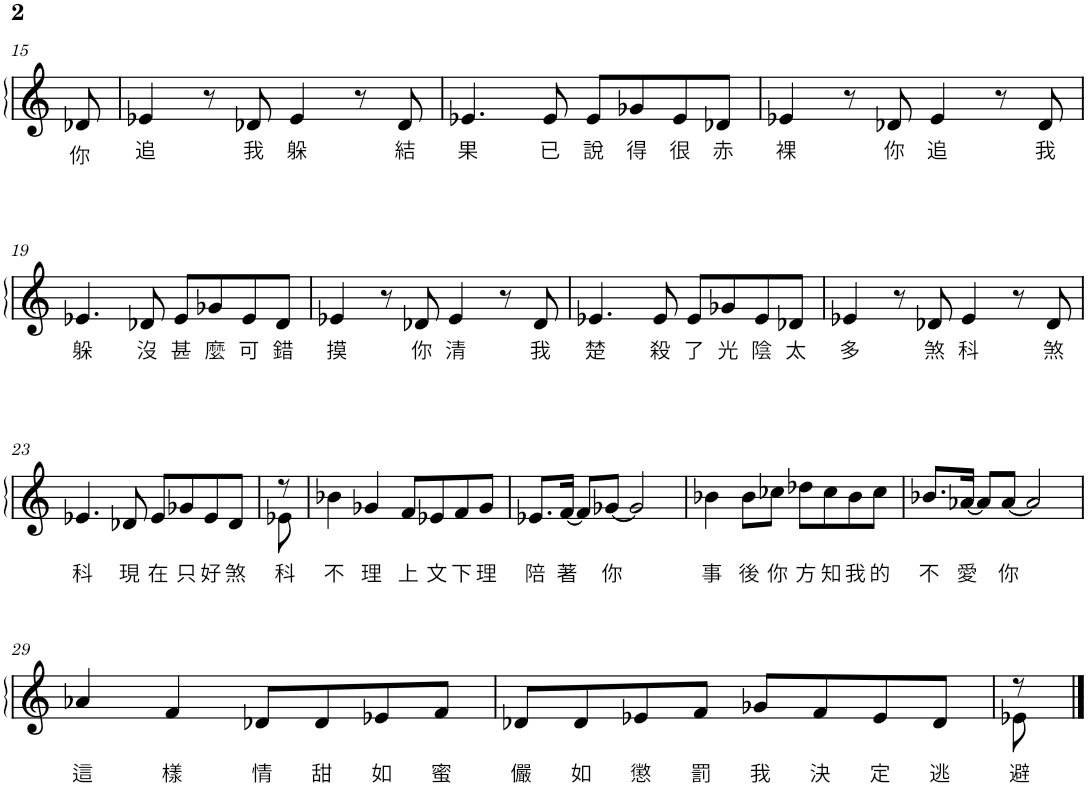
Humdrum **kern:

**kern	**text	**text
*part1	*part1	*part1
*staff1	*staff1	*staff1
*I"Piano	*	*
*I'Pno	*	*
!!LO:PB:g=z
*clefG2	*	*
*k[]	*	*
*M4/4	*	*
=15	=15	=15
!	!	!LO:LY:b
8d-X/	.	你
=16	=16	=16
!	!LO:LY:b	!
4e-X/	追	.
8r	.	.
!	!LO:LY:b	!
8d-X/	我	.
!	!LO:LY:b	!
4e-/	躲	.
8r	.	.
!	!LO:LY:b	!
8d-/	結	.
=17	=17	=17
!	!LO:LY:b	!
4.e-X/	果	.
!	!LO:LY:b	!
8e-/	已	.
!	!LO:LY:b	!
8e-/L	說	.
!	!LO:LY:b	!
8g-X/	得	.
!	!LO:LY:b	!
8e-/	很	.
!	!LO:LY:b	!
8d-X/J	赤	.
=18	=18	=18
!	!LO:LY:b	!
4e-X/	裸	.
8r	.	.
!	!LO:LY:b	!
8d-X/	你	.
!	!LO:LY:b	!
4e-/	追	.
8r	.	.
!	!LO:LY:b	!
8d-/	我	.
!!LO:LB:g=z
=19	=19	=19
!	!LO:LY:b	!
4.e-X/	躲	.
!	!LO:LY:b	!
8d-X/	沒	.
!	!LO:LY:b	!
8e-/L	甚	.
!	!LO:LY:b	!
8g-X/	麼	.
!	!LO:LY:b	!
8e-/	可	.
!	!LO:LY:b	!
8d-/J	錯	.
=20	=20	=20
!	!LO:LY:b	!
4e-X/	摸	.
8r	.	.
!	!LO:LY:b	!
8d-X/	你	.
!	!LO:LY:b	!
4e-/	清	.
8r	.	.
!	!LO:LY:b	!
8d-/	我	.
=21	=21	=21
!	!LO:LY:b	!
4.e-X/	楚	.
!	!LO:LY:b	!
8e-/	殺	.
!	!LO:LY:b	!
8e-/L	了	.
!	!LO:LY:b	!
8g-X/	光	.
!	!LO:LY:b	!
8e-/	陰	.
!	!LO:LY:b	!
8d-X/J	太	.
=22	=22	=22
!	!LO:LY:b	!
4e-X/	多	.
8r	.	.
!	!LO:LY:b	!
8d-X/	煞	.
!	!LO:LY:b	!
4e-/	科	.
8r	.	.
!	!LO:LY:b	!
8d-/	煞	.
!!LO:LB:g=z
=23	=23	=23
!	!LO:LY:b	!
4.e-X/	科	.
!	!LO:LY:b	!
8d-X/	現	.
!	!LO:LY:b	!
8e-/L	在	.
!	!LO:LY:b	!
8g-X/	只	.
!	!LO:LY:b	!
8e-/	好	.
!	!LO:LY:b	!
8d-/J	煞	.
=24	=24	=24
*^	*	*
!	!	!LO:LY:b	!
8r	8e-X\	科	.
=25	=25	=25	=25
!	!	!LO:LY:b	!
*v	*v	*	*
4b-X\	不	.
!	!LO:LY:b	!
4g-X/	理	.
!	!LO:LY:b	!
8f/L	上	.
!	!LO:LY:b	!
8e-X/	文	.
!	!LO:LY:b	!
8f/	下	.
!	!LO:LY:b	!
8g-/J	理	.
=26	=26	=26
!	!LO:LY:b	!
8.e-X/L	陪	.
!	!LO:LY:b	!
[<16f/Jk	著	.
8f/L]	.	.
!	!LO:LY:b	!
[<8g-X/J	你	.
2g-/]	.	.
=27	=27	=27
!	!LO:LY:b	!
4b-X\	事	.
!	!LO:LY:b	!
8b-\L	後	.
!	!LO:LY:b	!
8cc-X\J	你	.
!	!LO:LY:b	!
8dd-X\L	方	.
!	!LO:LY:b	!
8cc-\	知	.
!	!LO:LY:b	!
8b-\	我	.
!	!LO:LY:b	!
8cc-\J	的	.
=28	=28	=28
!	!LO:LY:b	!
8.b-X/L	不	.
!	!LO:LY:b	!
[<16a-X/Jk	愛	.
8a-/L]	.	.
!	!LO:LY:b	!
[<8a-/J	你	.
2a-/]	.	.
!!LO:LB:g=z
=29	=29	=29
!	!LO:LY:b	!
4a-X/	這	.
!	!LO:LY:b	!
4f/	樣	.
!	!LO:LY:b	!
8d-X/L	情	.
!	!LO:LY:b	!
8d-/	甜	.
!	!LO:LY:b	!
8e-X/	如	.
!	!LO:LY:b	!
8f/J	蜜	.
=30	=30	=30
!	!LO:LY:b	!
8d-X/L	儼	.
!	!LO:LY:b	!
8d-/	如	.
!	!LO:LY:b	!
8e-X/	懲	.
!	!LO:LY:b	!
8f/J	罰	.
!	!LO:LY:b	!
8g-X/L	我	.
!	!LO:LY:b	!
8f/	決	.
!	!LO:LY:b	!
8e-/	定	.
!	!LO:LY:b	!
8d-/J	逃	.
=31	=31	=31
*^	*	*
!	!	!LO:LY:b	!
8r	8e-X\	避	.
*v	*v	*	*
==	==	==
*-	*-	*-
